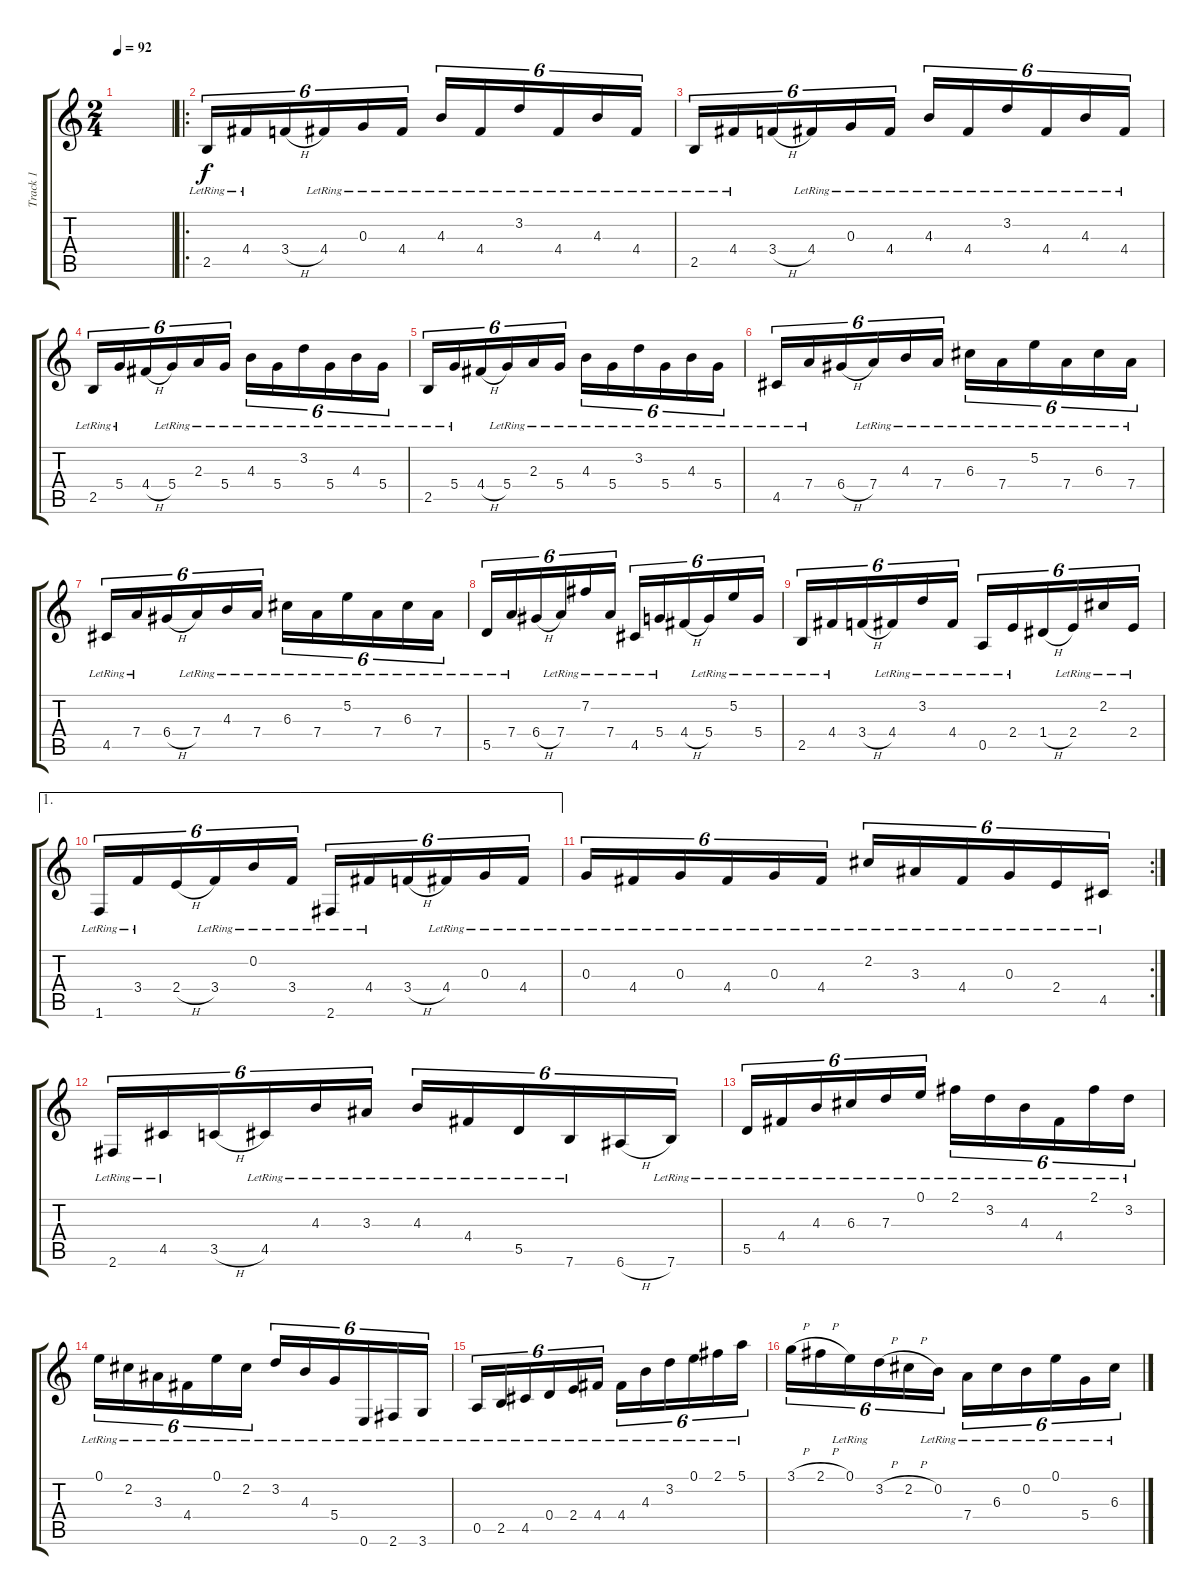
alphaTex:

\track ("Track 1" "Track 1") {instrument acousticguitarnylon}
\staff {score tabs}
\tuning (E4 B3 G3 D3 A2 E2) {hide}
\ts (2 4)
\tempo 92
\clef g2
\ks c
|
\ro
2.5{lr}.16{tu (6 4)} 4.4{lr}.16{tu (6 4)} 3.4{h}.16{tu (6 4)} 4.4{lr}.16{tu (6 4)} 0.3{lr}.16{tu (6 4)} 4.4{lr}.16{tu (6 4)} 4.3{lr}.16{tu (6 4)} 4.4{lr}.16{tu (6 4)} 3.2{lr}.16{tu (6 4)} 4.4{lr}.16{tu (6 4)} 4.3{lr}.16{tu (6 4)} 4.4{lr}.16{tu (6 4)} |
2.5{lr}.16{tu (6 4)} 4.4{lr}.16{tu (6 4)} 3.4{h}.16{tu (6 4)} 4.4{lr}.16{tu (6 4)} 0.3{lr}.16{tu (6 4)} 4.4{lr}.16{tu (6 4)} 4.3{lr}.16{tu (6 4)} 4.4{lr}.16{tu (6 4)} 3.2{lr}.16{tu (6 4)} 4.4{lr}.16{tu (6 4)} 4.3{lr}.16{tu (6 4)} 4.4{lr}.16{tu (6 4)} |
2.5{lr}.16{tu (6 4)} 5.4{lr}.16{tu (6 4)} 4.4{h}.16{tu (6 4)} 5.4{lr}.16{tu (6 4)} 2.3{lr}.16{tu (6 4)} 5.4{lr}.16{tu (6 4)} 4.3{lr}.16{tu (6 4)} 5.4{lr}.16{tu (6 4)} 3.2{lr}.16{tu (6 4)} 5.4{lr}.16{tu (6 4)} 4.3{lr}.16{tu (6 4)} 5.4{lr}.16{tu (6 4)} |
2.5{lr}.16{tu (6 4)} 5.4{lr}.16{tu (6 4)} 4.4{h}.16{tu (6 4)} 5.4{lr}.16{tu (6 4)} 2.3{lr}.16{tu (6 4)} 5.4{lr}.16{tu (6 4)} 4.3{lr}.16{tu (6 4)} 5.4{lr}.16{tu (6 4)} 3.2{lr}.16{tu (6 4)} 5.4{lr}.16{tu (6 4)} 4.3{lr}.16{tu (6 4)} 5.4{lr}.16{tu (6 4)} |
4.5{lr}.16{tu (6 4)} 7.4{lr}.16{tu (6 4)} 6.4{h}.16{tu (6 4)} 7.4{lr}.16{tu (6 4)} 4.3{lr}.16{tu (6 4)} 7.4{lr}.16{tu (6 4)} 6.3{lr}.16{tu (6 4)} 7.4{lr}.16{tu (6 4)} 5.2{lr}.16{tu (6 4)} 7.4{lr}.16{tu (6 4)} 6.3{lr}.16{tu (6 4)} 7.4{lr}.16{tu (6 4)} |
4.5{lr}.16{tu (6 4)} 7.4{lr}.16{tu (6 4)} 6.4{h}.16{tu (6 4)} 7.4{lr}.16{tu (6 4)} 4.3{lr}.16{tu (6 4)} 7.4{lr}.16{tu (6 4)} 6.3{lr}.16{tu (6 4)} 7.4{lr}.16{tu (6 4)} 5.2{lr}.16{tu (6 4)} 7.4{lr}.16{tu (6 4)} 6.3{lr}.16{tu (6 4)} 7.4{lr}.16{tu (6 4)} |
5.5{lr}.16{tu (6 4)} 7.4{lr}.16{tu (6 4)} 6.4{h}.16{tu (6 4)} 7.4{lr}.16{tu (6 4)} 7.2{lr}.16{tu (6 4)} 7.4{lr}.16{tu (6 4)} 4.5{lr}.16{tu (6 4)} 5.4{lr}.16{tu (6 4)} 4.4{h}.16{tu (6 4)} 5.4{lr}.16{tu (6 4)} 5.2{lr}.16{tu (6 4)} 5.4{lr}.16{tu (6 4)} |
2.5{lr}.16{tu (6 4)} 4.4{lr}.16{tu (6 4)} 3.4{h}.16{tu (6 4)} 4.4{lr}.16{tu (6 4)} 3.2{lr}.16{tu (6 4)} 4.4{lr}.16{tu (6 4)} 0.5{lr}.16{tu (6 4)} 2.4{lr}.16{tu (6 4)} 1.4{h}.16{tu (6 4)} 2.4{lr}.16{tu (6 4)} 2.2{lr}.16{tu (6 4)} 2.4{lr}.16{tu (6 4)} |
\ae 1
1.6{lr}.16{tu (6 4)} 3.4{lr}.16{tu (6 4)} 2.4{h}.16{tu (6 4)} 3.4{lr}.16{tu (6 4)} 0.2{lr}.16{tu (6 4)} 3.4{lr}.16{tu (6 4)} 2.6{lr}.16{tu (6 4)} 4.4{lr}.16{tu (6 4)} 3.4{h}.16{tu (6 4)} 4.4{lr}.16{tu (6 4)} 0.3{lr}.16{tu (6 4)} 4.4{lr}.16{tu (6 4)} |
\rc 2
0.3{lr}.16{tu (6 4)} 4.4{lr}.16{tu (6 4)} 0.3{lr}.16{tu (6 4)} 4.4{lr}.16{tu (6 4)} 0.3{lr}.16{tu (6 4)} 4.4{lr}.16{tu (6 4)} 2.2{lr}.16{tu (6 4)} 3.3{lr}.16{tu (6 4)} 4.4{lr}.16{tu (6 4)} 0.3{lr}.16{tu (6 4)} 2.4{lr}.16{tu (6 4)} 4.5{lr}.16{tu (6 4)} |
2.6{lr}.16{tu (6 4)} 4.5{lr}.16{tu (6 4)} 3.5{h}.16{tu (6 4)} 4.5{lr}.16{tu (6 4)} 4.3{lr}.16{tu (6 4)} 3.3{lr}.16{tu (6 4)} 4.3{lr}.16{tu (6 4)} 4.4{lr}.16{tu (6 4)} 5.5{lr}.16{tu (6 4)} 7.6{lr}.16{tu (6 4)} 6.6{h}.16{tu (6 4)} 7.6{lr}.16{tu (6 4)} |
5.5{lr}.16{tu (6 4)} 4.4{lr}.16{tu (6 4)} 4.3{lr}.16{tu (6 4)} 6.3{lr}.16{tu (6 4)} 7.3{lr}.16{tu (6 4)} 0.1{lr}.16{tu (6 4)} 2.1{lr}.16{tu (6 4)} 3.2{lr}.16{tu (6 4)} 4.3{lr}.16{tu (6 4)} 4.4{lr}.16{tu (6 4)} 2.1{lr}.16{tu (6 4)} 3.2{lr}.16{tu (6 4)} |
0.1{lr}.16{tu (6 4)} 2.2{lr}.16{tu (6 4)} 3.3{lr}.16{tu (6 4)} 4.4{lr}.16{tu (6 4)} 0.1{lr}.16{tu (6 4)} 2.2{lr}.16{tu (6 4)} 3.2{lr}.16{tu (6 4)} 4.3{lr}.16{tu (6 4)} 5.4{lr}.16{tu (6 4)} 0.6{lr}.16{tu (6 4)} 2.6{lr}.16{tu (6 4)} 3.6{lr}.16{tu (6 4)} |
0.5{lr}.16{tu (6 4)} 2.5{lr}.16{tu (6 4)} 4.5{lr}.16{tu (6 4)} 0.4{lr}.16{tu (6 4)} 2.4{lr}.16{tu (6 4)} 4.4{lr}.16{tu (6 4)} 4.4{lr}.16{tu (6 4)} 4.3{lr}.16{tu (6 4)} 3.2{lr}.16{tu (6 4)} 0.1{lr}.16{tu (6 4)} 2.1{lr}.16{tu (6 4)} 5.1{lr}.16{tu (6 4)} |
3.1{h}.16{tu (6 4)} 2.1{h}.16{tu (6 4)} 0.1{lr}.16{tu (6 4)} 3.2{h}.16{tu (6 4)} 2.2{h}.16{tu (6 4)} 0.2{lr}.16{tu (6 4)} 7.4{lr}.16{tu (6 4)} 6.3{lr}.16{tu (6 4)} 0.2{lr}.16{tu (6 4)} 0.1{lr}.16{tu (6 4)} 5.4{lr}.16{tu (6 4)} 6.3{lr}.16{tu (6 4)}
